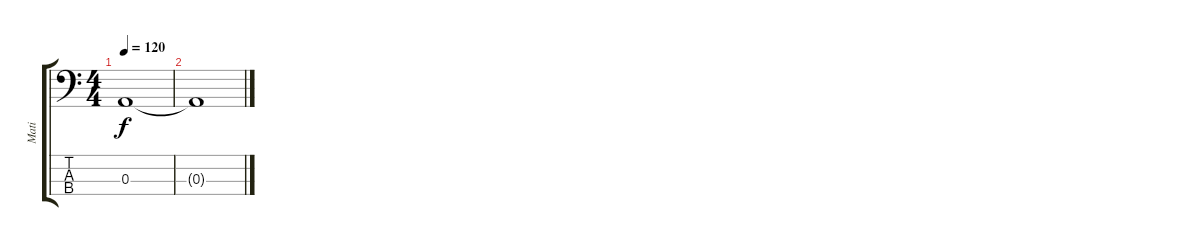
\track ("Mati" "Mati") {instrument electricbasspick}
\staff {score tabs}
\tuning (G2 D2 A1 E1) {hide}
\ts (4 4)
\tempo 120
\clef f4
\ks c
0.3.1{dy f} |
0.3{t}.1
